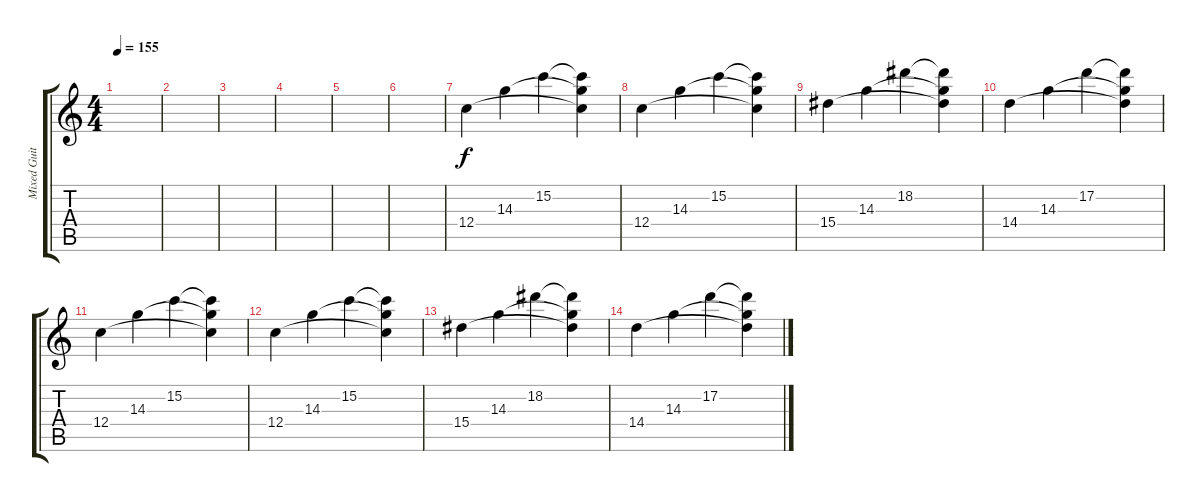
\track ("Mixed Guitar" "Mixed Guit") {instrument distortionguitar}
\staff {score tabs}
\tuning (D4 A3 F3 C3 G2 C2) {hide}
\ts (4 4)
\tempo 155
\clef g2
\ks c
|
|
|
|
|
|
12.4.4 14.3.4 15.2.4 (15.2{t} 14.3{t} 12.4{t}).4 |
12.4.4 14.3.4 15.2.4 (15.2{t} 14.3{t} 12.4{t}).4 |
15.4.4 14.3.4 18.2.4 (18.2{t} 14.3{t} 15.4{t}).4 |
14.4.4 14.3.4 17.2.4 (17.2{t} 14.3{t} 14.4{t}).4 |
12.4.4 14.3.4 15.2.4 (15.2{t} 14.3{t} 12.4{t}).4 |
12.4.4 14.3.4 15.2.4 (15.2{t} 14.3{t} 12.4{t}).4 |
15.4.4 14.3.4 18.2.4 (18.2{t} 14.3{t} 15.4{t}).4 |
14.4.4 14.3.4 17.2.4 (17.2{t} 14.3{t} 14.4{t}).4
